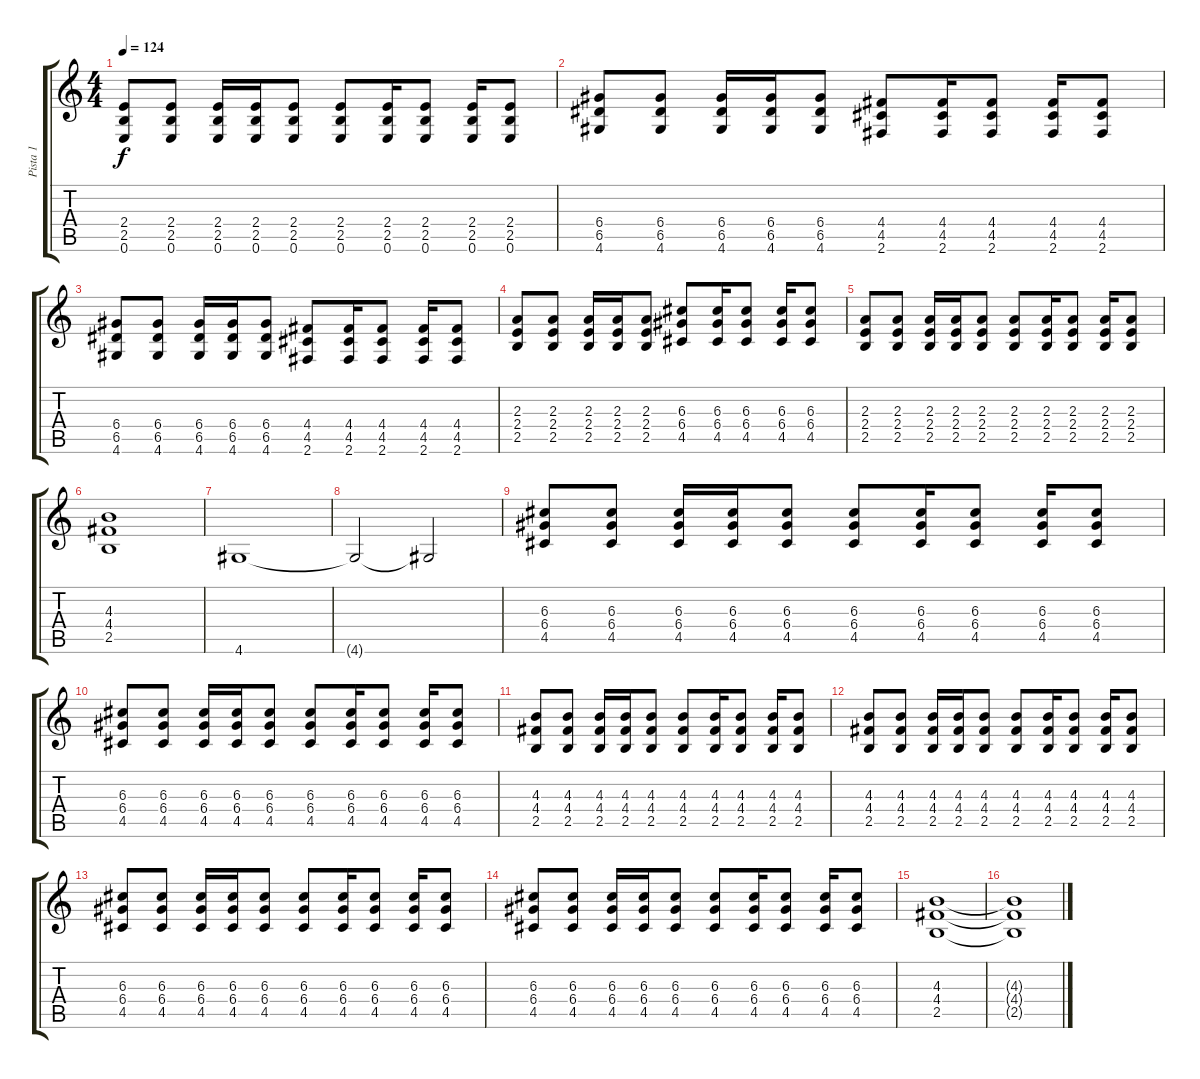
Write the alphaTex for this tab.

\track ("Pista 1" "Pista 1") {instrument electricguitarjazz}
\staff {score tabs}
\tuning (E4 B3 G3 D3 A2 E2) {hide}
\ts (4 4)
\tempo 124
\clef g2
\ks c
(2.4 2.5 0.6).8{dy f} (2.4 2.5 0.6).8 (2.4 2.5 0.6).16 (2.4 2.5 0.6).16 (2.4 2.5 0.6).8 (2.4 2.5 0.6).8 (2.4 2.5 0.6).16 (2.4 2.5 0.6).8 (2.4 2.5 0.6).16 (2.4 2.5 0.6).8 |
(6.4 6.5 4.6).8 (6.4 6.5 4.6).8 (6.4 6.5 4.6).16 (6.4 6.5 4.6).16 (6.4 6.5 4.6).8 (4.4 4.5 2.6).8 (4.4 4.5 2.6).16 (4.4 4.5 2.6).8 (4.4 4.5 2.6).16 (4.4 4.5 2.6).8 |
(6.4 6.5 4.6).8 (6.4 6.5 4.6).8 (6.4 6.5 4.6).16 (6.4 6.5 4.6).16 (6.4 6.5 4.6).8 (4.4 4.5 2.6).8 (4.4 4.5 2.6).16 (4.4 4.5 2.6).8 (4.4 4.5 2.6).16 (4.4 4.5 2.6).8 |
(2.3 2.4 2.5).8 (2.3 2.4 2.5).8 (2.3 2.4 2.5).16 (2.3 2.4 2.5).16 (2.3 2.4 2.5).8 (6.3 6.4 4.5).8 (6.3 6.4 4.5).16 (6.3 6.4 4.5).8 (6.3 6.4 4.5).16 (6.3 6.4 4.5).8 |
(2.3 2.4 2.5).8 (2.3 2.4 2.5).8 (2.3 2.4 2.5).16 (2.3 2.4 2.5).16 (2.3 2.4 2.5).8 (2.3 2.4 2.5).8 (2.3 2.4 2.5).16 (2.3 2.4 2.5).8 (2.3 2.4 2.5).16 (2.3 2.4 2.5).8 |
(4.3 4.4 2.5).1 |
4.6.1 |
4.6{t}.2 4.6{t}.2 |
(6.3 6.4 4.5).8 (6.3 6.4 4.5).8 (6.3 6.4 4.5).16 (6.3 6.4 4.5).16 (6.3 6.4 4.5).8 (6.3 6.4 4.5).8 (6.3 6.4 4.5).16 (6.3 6.4 4.5).8 (6.3 6.4 4.5).16 (6.3 6.4 4.5).8 |
(6.3 6.4 4.5).8 (6.3 6.4 4.5).8 (6.3 6.4 4.5).16 (6.3 6.4 4.5).16 (6.3 6.4 4.5).8 (6.3 6.4 4.5).8 (6.3 6.4 4.5).16 (6.3 6.4 4.5).8 (6.3 6.4 4.5).16 (6.3 6.4 4.5).8 |
(4.3 4.4 2.5).8 (4.3 4.4 2.5).8 (4.3 4.4 2.5).16 (4.3 4.4 2.5).16 (4.3 4.4 2.5).8 (4.3 4.4 2.5).8 (4.3 4.4 2.5).16 (4.3 4.4 2.5).8 (4.3 4.4 2.5).16 (4.3 4.4 2.5).8 |
(4.3 4.4 2.5).8 (4.3 4.4 2.5).8 (4.3 4.4 2.5).16 (4.3 4.4 2.5).16 (4.3 4.4 2.5).8 (4.3 4.4 2.5).8 (4.3 4.4 2.5).16 (4.3 4.4 2.5).8 (4.3 4.4 2.5).16 (4.3 4.4 2.5).8 |
(6.3 6.4 4.5).8 (6.3 6.4 4.5).8 (6.3 6.4 4.5).16 (6.3 6.4 4.5).16 (6.3 6.4 4.5).8 (6.3 6.4 4.5).8 (6.3 6.4 4.5).16 (6.3 6.4 4.5).8 (6.3 6.4 4.5).16 (6.3 6.4 4.5).8 |
(6.3 6.4 4.5).8 (6.3 6.4 4.5).8 (6.3 6.4 4.5).16 (6.3 6.4 4.5).16 (6.3 6.4 4.5).8 (6.3 6.4 4.5).8 (6.3 6.4 4.5).16 (6.3 6.4 4.5).8 (6.3 6.4 4.5).16 (6.3 6.4 4.5).8 |
(4.3 4.4 2.5).1 |
(4.3{t} 4.4{t} 2.5{t}).1
